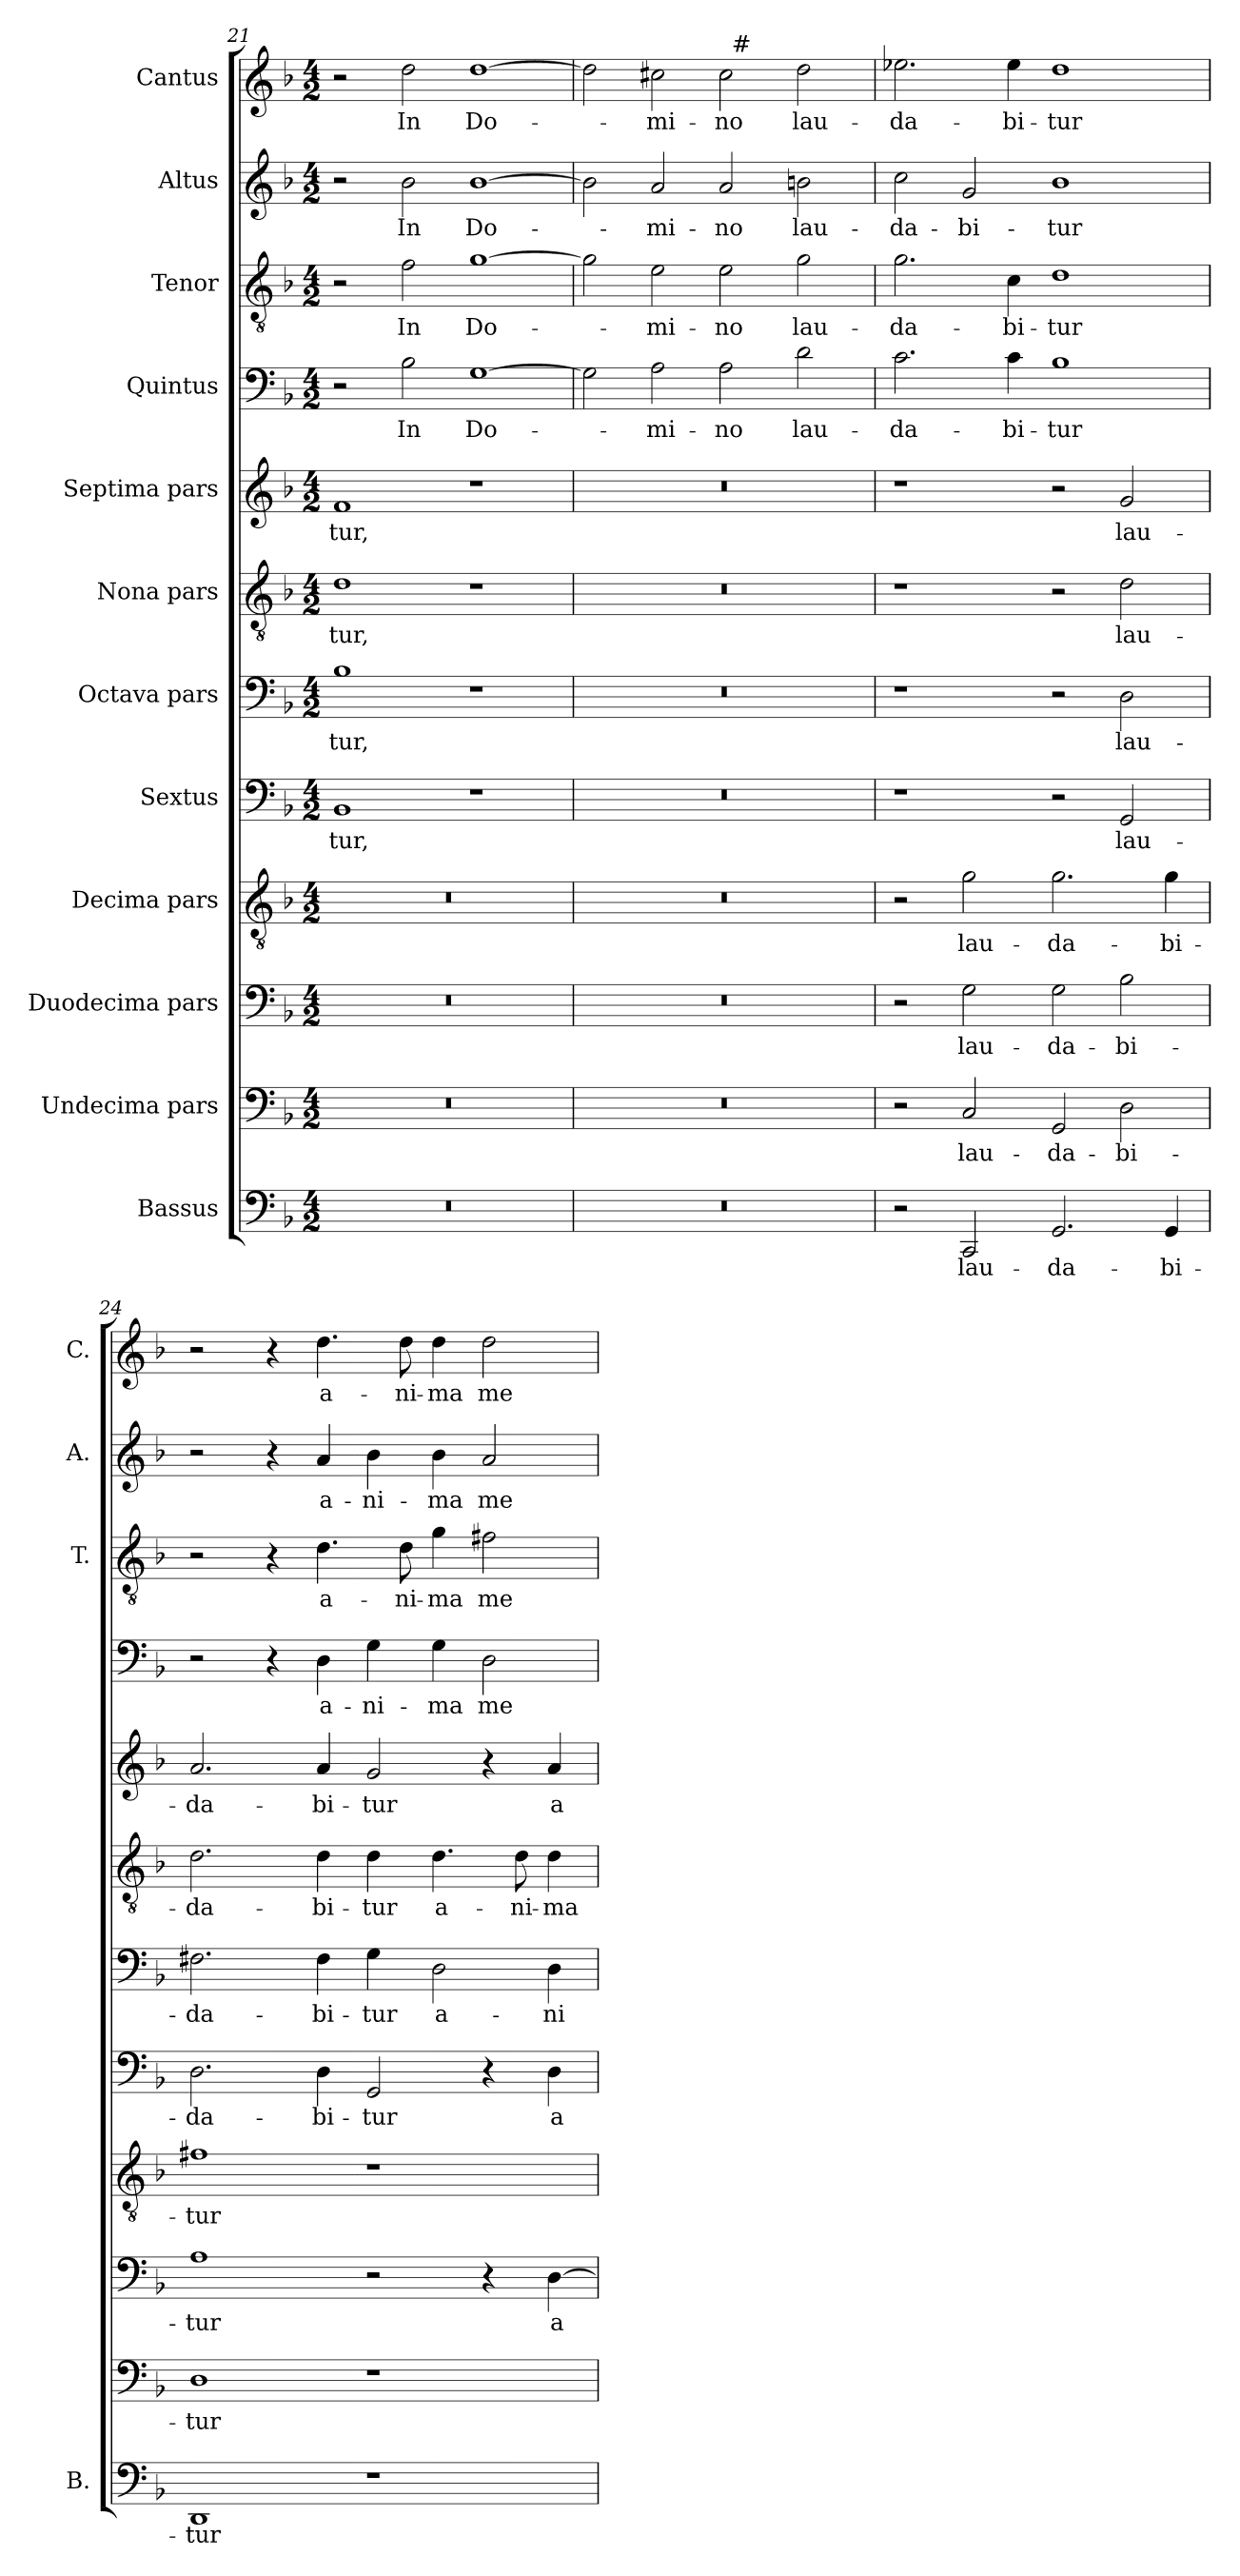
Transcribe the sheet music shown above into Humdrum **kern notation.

**kern	**text	**kern	**text	**kern	**text	**kern	**text	**kern	**text	**kern	**text	**kern	**text	**kern	**text	**kern	**text	**kern	**text	**kern	**text	**kern	**text
*part12	*part12	*part11	*part11	*part10	*part10	*part9	*part9	*part8	*part8	*part7	*part7	*part6	*part6	*part5	*part5	*part4	*part4	*part3	*part3	*part2	*part2	*part1	*part1
*staff12	*staff12	*staff11	*staff11	*staff10	*staff10	*staff9	*staff9	*staff8	*staff8	*staff7	*staff7	*staff6	*staff6	*staff5	*staff5	*staff4	*staff4	*staff3	*staff3	*staff2	*staff2	*staff1	*staff1
*I"Bassus	*	*I"Undecima pars	*	*I"Duodecima pars	*	*I"Decima pars	*	*I"Sextus	*	*I"Octava pars	*	*I"Nona pars	*	*I"Septima pars	*	*I"Quintus	*	*I"Tenor	*	*I"Altus	*	*I"Cantus	*
*I'B.	*	*	*	*	*	*	*	*	*	*	*	*	*	*	*	*	*	*I'T.	*	*I'A.	*	*I'C.	*
*clefF4	*	*clefF4	*	*clefF4	*	*clefGv2	*	*clefF4	*	*clefF4	*	*clefGv2	*	*clefG2	*	*clefF4	*	*clefGv2	*	*clefG2	*	*clefG2	*
*	*	*	*	*	*	*ITrd7c12	*	*	*	*	*	*ITrd7c12	*	*	*	*	*	*ITrd7c12	*	*	*	*	*
*k[b-]	*	*k[b-]	*	*k[b-]	*	*k[b-]	*	*k[b-]	*	*k[b-]	*	*k[b-]	*	*k[b-]	*	*k[b-]	*	*k[b-]	*	*k[b-]	*	*k[b-]	*
*F:	*	*F:	*	*F:	*	*F:	*	*F:	*	*F:	*	*F:	*	*F:	*	*F:	*	*F:	*	*F:	*	*F:	*
*M4/2	*	*M4/2	*	*M4/2	*	*M4/2	*	*M4/2	*	*M4/2	*	*M4/2	*	*M4/2	*	*M4/2	*	*M4/2	*	*M4/2	*	*M4/2	*
=21	=21	=21	=21	=21	=21	=21	=21	=21	=21	=21	=21	=21	=21	=21	=21	=21	=21	=21	=21	=21	=21	=21	=21
!LO:N:vis=1	!	!LO:N:vis=1	!	!LO:N:vis=1	!	!LO:N:vis=1	!	!	!LO:LY:b	!	!LO:LY:b	!	!LO:LY:b	!	!LO:LY:b	!	!	!	!	!	!	!	!
0r	.	0r	.	0r	.	0r	.	1BB-	-tur,	1B-	-tur,	1D	-tur,	1f	-tur,	2r	.	2r	.	2r	.	2r	.
!	!	!	!	!	!	!	!	!	!	!	!	!	!	!	!	!	!LO:LY:b	!	!LO:LY:b	!	!LO:LY:b	!	!LO:LY:b
.	.	.	.	.	.	.	.	.	.	.	.	.	.	.	.	2B-\	In	2F\	In	2b-\	In	2dd\	In
!	!	!	!	!	!	!	!	!	!	!	!	!	!	!	!	!	!LO:LY:b	!	!LO:LY:b	!	!LO:LY:b	!	!LO:LY:b
.	.	.	.	.	.	.	.	1r	.	1r	.	1r	.	1r	.	[>1G	Do-	[>1G	Do-	[>1b-	Do-	[>1dd	Do-
=22	=22	=22	=22	=22	=22	=22	=22	=22	=22	=22	=22	=22	=22	=22	=22	=22	=22	=22	=22	=22	=22	=22	=22
!LO:N:vis=1	!	!LO:N:vis=1	!	!LO:N:vis=1	!	!LO:N:vis=1	!	!LO:N:vis=1	!	!LO:N:vis=1	!	!LO:N:vis=1	!	!LO:N:vis=1	!	!	!	!	!	!	!	!	!
*	*	*	*	*	*	*	*	*	*	*	*	*	*	*	*	*	*	*	*	*	*	*^	*
0r	.	0r	.	0r	.	0r	.	0r	.	0r	.	0r	.	0r	.	2G\]	.	2G\]	.	2b-\]	.	2dd\]	1ryy	.
!	!	!	!	!	!	!	!	!	!	!	!	!	!	!	!	!	!LO:LY:b	!	!LO:LY:b	!	!LO:LY:b	!	!	!LO:LY:b
.	.	.	.	.	.	.	.	.	.	.	.	.	.	.	.	2A\	-mi-	2E\	-mi-	2a/	-mi-	2cc#X\	.	-mi-
!	!	!	!	!	!	!	!	!	!	!	!	!	!	!	!	!	!LO:LY:b	!	!LO:LY:b	!	!LO:LY:b	!	!	!LO:LY:b
.	.	.	.	.	.	.	.	.	.	.	.	.	.	.	.	2A\	-no	2E\	-no	2a/	-no	2cc#\	32ryy	-no
!	!	!	!	!	!	!	!	!	!	!	!	!	!	!	!	!	!	!	!	!	!	!	!LO:TX:a:t=#	!
.	.	.	.	.	.	.	.	.	.	.	.	.	.	.	.	.	.	.	.	.	.	.	2ryy	.
!	!	!	!	!	!	!	!	!	!	!	!	!	!	!	!	!	!LO:LY:b	!	!LO:LY:b	!	!LO:LY:b	!	!	!LO:LY:b
.	.	.	.	.	.	.	.	.	.	.	.	.	.	.	.	2d\	lau-	2G\	lau-	2bn\	lau-	2dd\	.	lau-
.	.	.	.	.	.	.	.	.	.	.	.	.	.	.	.	.	.	.	.	.	.	.	4...ryy	.
!!LO:PB:g=z
=23	=23	=23	=23	=23	=23	=23	=23	=23	=23	=23	=23	=23	=23	=23	=23	=23	=23	=23	=23	=23	=23	=23	=23	=23
!	!	!	!	!	!	!	!	!	!	!	!	!	!	!	!	!	!LO:LY:b	!	!LO:LY:b	!	!LO:LY:b	!	!	!LO:LY:b
*	*	*	*	*	*	*	*	*	*	*	*	*	*	*	*	*	*	*	*	*	*	*v	*v	*
2r	.	2r	.	2r	.	2r	.	1r	.	1r	.	1r	.	1r	.	2.c\	-da-	2.G\	-da-	2cc\	-da-	2.ee-X\	-da-
!	!LO:LY:b	!	!LO:LY:b	!	!LO:LY:b	!	!LO:LY:b	!	!	!	!	!	!	!	!	!	!	!	!	!	!LO:LY:b	!	!
2CC/	lau-	2C/	lau-	2G\	lau-	2G\	lau-	.	.	.	.	.	.	.	.	.	.	.	.	2g/	-bi-	.	.
!	!	!	!	!	!	!	!	!	!	!	!	!	!	!	!	!	!LO:LY:b	!	!LO:LY:b	!	!	!	!LO:LY:b
.	.	.	.	.	.	.	.	.	.	.	.	.	.	.	.	4c\	-bi-	4C\	-bi-	.	.	4ee-\	-bi-
!	!LO:LY:b	!	!LO:LY:b	!	!LO:LY:b	!	!LO:LY:b	!	!	!	!	!	!	!	!	!	!LO:LY:b	!	!LO:LY:b	!	!LO:LY:b	!	!LO:LY:b
2.GG/	-da-	2GG/	-da-	2G\	-da-	2.G\	-da-	2r	.	2r	.	2r	.	2r	.	1B-	-tur	1D	-tur	1b-	-tur	1dd	-tur
!	!	!	!LO:LY:b	!	!LO:LY:b	!	!	!	!LO:LY:b	!	!LO:LY:b	!	!LO:LY:b	!	!LO:LY:b	!	!	!	!	!	!	!	!
.	.	2D\	-bi-	2B-\	-bi-	.	.	2GG/	lau-	2D\	lau-	2D\	lau-	2g/	lau-	.	.	.	.	.	.	.	.
!	!LO:LY:b	!	!	!	!	!	!LO:LY:b	!	!	!	!	!	!	!	!	!	!	!	!	!	!	!	!
4GG/	-bi-	.	.	.	.	4G\	-bi-	.	.	.	.	.	.	.	.	.	.	.	.	.	.	.	.
=24	=24	=24	=24	=24	=24	=24	=24	=24	=24	=24	=24	=24	=24	=24	=24	=24	=24	=24	=24	=24	=24	=24	=24
!	!LO:LY:b	!	!LO:LY:b	!	!LO:LY:b	!	!LO:LY:b	!	!LO:LY:b	!	!LO:LY:b	!	!LO:LY:b	!	!LO:LY:b	!	!	!	!	!	!	!	!
1DD	-tur	1D	-tur	1A	-tur	1F#X	-tur	2.D\	-da-	2.F#X\	-da-	2.D\	-da-	2.a/	-da-	2r	.	2r	.	2r	.	2r	.
.	.	.	.	.	.	.	.	.	.	.	.	.	.	.	.	4r	.	4r	.	4r	.	4r	.
!	!	!	!	!	!	!	!	!	!LO:LY:b	!	!LO:LY:b	!	!LO:LY:b	!	!LO:LY:b	!	!LO:LY:b	!	!LO:LY:b	!	!LO:LY:b	!	!LO:LY:b
.	.	.	.	.	.	.	.	4D\	-bi-	4F#\	-bi-	4D\	-bi-	4a/	-bi-	4D\	a-	4.D\	a-	4a/	a-	4.dd\	a-
!	!	!	!	!	!	!	!	!	!LO:LY:b	!	!LO:LY:b	!	!LO:LY:b	!	!LO:LY:b	!	!LO:LY:b	!	!	!	!LO:LY:b	!	!
1r	.	1r	.	2r	.	1r	.	2GG/	-tur	4G\	-tur	4D\	-tur	2g/	-tur	4G\	-ni-	.	.	4b-\	-ni-	.	.
!	!	!	!	!	!	!	!	!	!	!	!	!	!	!	!	!	!	!	!LO:LY:b	!	!	!	!LO:LY:b
.	.	.	.	.	.	.	.	.	.	.	.	.	.	.	.	.	.	8D\	-ni-	.	.	8dd\	-ni-
!	!	!	!	!	!	!	!	!	!	!	!LO:LY:b	!	!LO:LY:b	!	!	!	!LO:LY:b	!	!LO:LY:b	!	!LO:LY:b	!	!LO:LY:b
.	.	.	.	.	.	.	.	.	.	2D\	a-	4.D\	a-	.	.	4G\	-ma	4G\	-ma	4b-\	-ma	4dd\	-ma
!	!	!	!	!	!	!	!	!	!	!	!	!	!	!	!	!	!LO:LY:b	!	!LO:LY:b	!	!LO:LY:b	!	!LO:LY:b
.	.	.	.	4r	.	.	.	4r	.	.	.	.	.	4r	.	2D\	me-	2F#X\	me-	2a/	me-	2dd\	me-
!	!	!	!	!	!	!	!	!	!	!	!	!	!LO:LY:b	!	!	!	!	!	!	!	!	!	!
.	.	.	.	.	.	.	.	.	.	.	.	8D\	-ni-	.	.	.	.	.	.	.	.	.	.
!	!	!	!	!	!LO:LY:b	!	!	!	!LO:LY:b	!	!LO:LY:b	!	!LO:LY:b	!	!LO:LY:b	!	!	!	!	!	!	!	!
.	.	.	.	[>4D\	a-	.	.	4D\	a-	4D\	-ni-	4D\	-ma	4a/	a-	.	.	.	.	.	.	.	.
=	=	=	=	=	=	=	=	=	=	=	=	=	=	=	=	=	=	=	=	=	=	=	=
*-	*-	*-	*-	*-	*-	*-	*-	*-	*-	*-	*-	*-	*-	*-	*-	*-	*-	*-	*-	*-	*-	*-	*-
